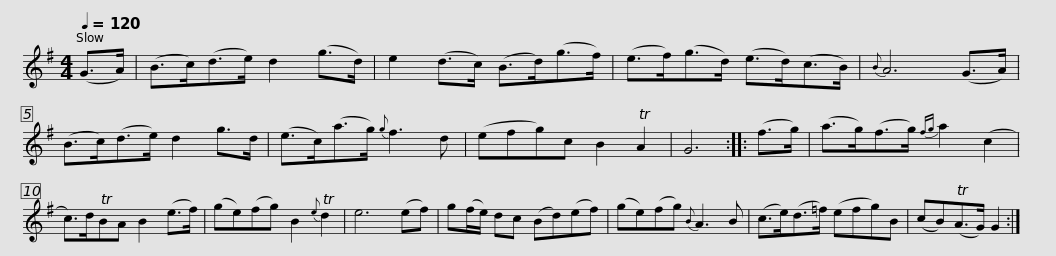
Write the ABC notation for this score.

X:1
L:1/8
Q:1/4=120
M:4/4
I:linebreak $
K:G
V:1 treble
V:1
 (G>A) | (B>c)(d>e) d2 (g>d) | e2 (d>c) (B>d)(g>f) | (e>f)(g>d) (e>d)(c>B) |{B} A6 (G>A) | %5
 (B>c)(d>e) d2 g>d |$ (e>c)(a>g){g} f3 d | (efg)c B2 TA2 | G6 :: (f>g) | %10
 (a>g)(f>g){fg} a2 (c2 | c>)dTBA B2 (e>f) | (ge)(fg) B2{e} Td2 |$ e6 (ef) | g(f/e/) dc (Bd)(ef) | %15
 (ge)(fg){B} A3 B | (c>e)(d>=f) (efg)B | (cB)(TA>G) G2 :| %18
